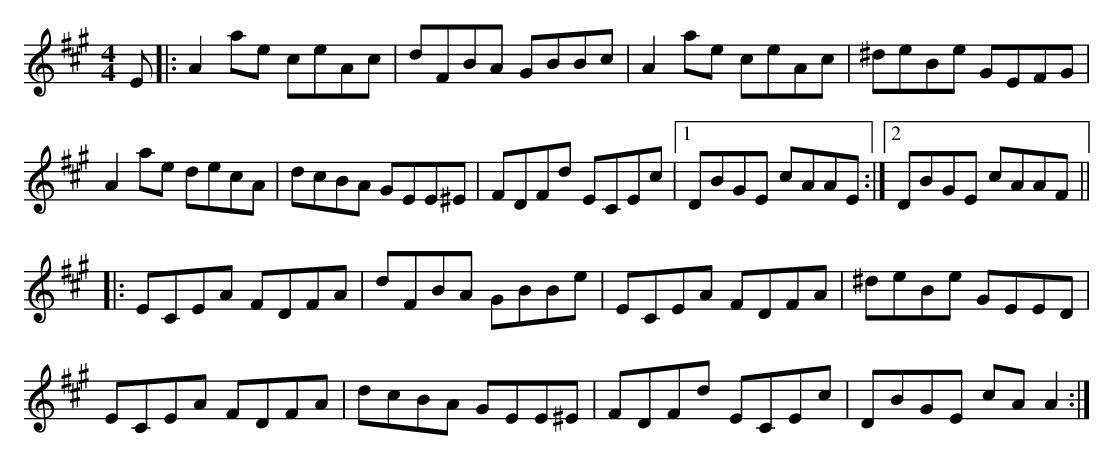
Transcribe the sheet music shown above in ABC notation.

X:1
M:4/4
K:A
E|:A2 ae ceAc|dFBA GBBc|A2 ae ceAc|^deBe GEFG|
A2 ae decA|dcBA GEE^E|FDFd ECEc|1 DBGE cAAE:|2 DBGE cAAF||
|:ECEA FDFA|dFBA GBBe|ECEA FDFA|^deBe GEED|
ECEA FDFA|dcBA GEE^E|FDFd ECEc|DBGE cA A2:|
